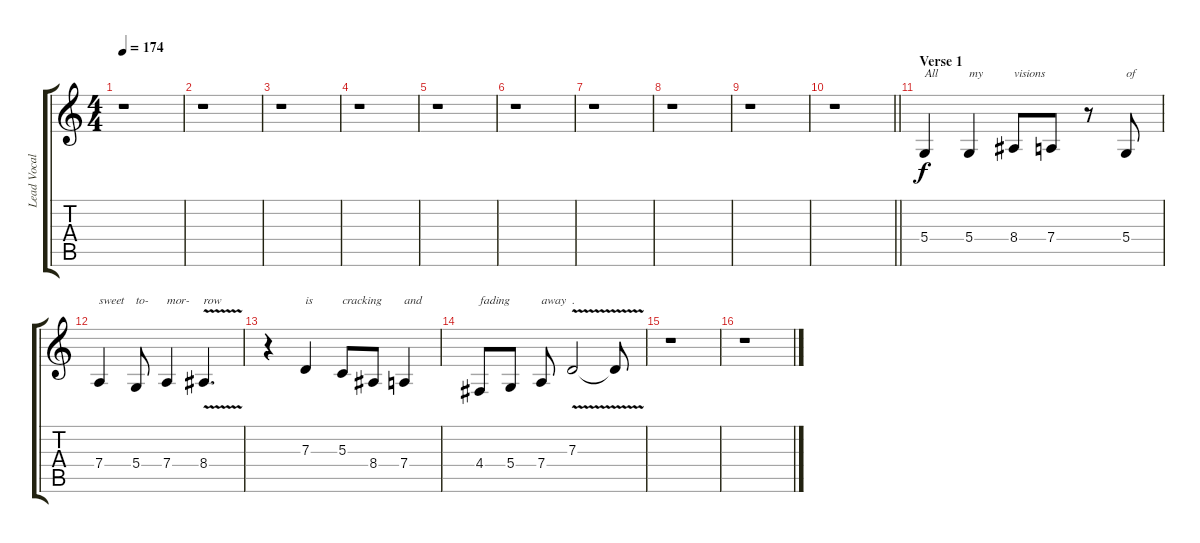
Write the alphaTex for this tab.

\track ("Lead Vocal+Lyrics" "Lead Vocal") {instrument clarinet}
\staff {score tabs}
\tuning (E4 B3 G3 D3 A2 E2) {hide}
\ts (4 4)
\tempo 174
\clef g2
\ks c
r.1{dy f} |
r.1 |
r.1 |
r.1 |
r.1 |
r.1 |
r.1 |
r.1 |
r.1 |
\barLineRight lightlight
r.1 |
\section ("" "Verse 1")
5.4.4{txt "All"} 5.4.4{txt "my"} 8.4.8{txt "visions"} 7.4.8 r.8 5.4.8{txt "of"} |
7.4.4{txt "sweet"} 5.4.8{txt "to-"} 7.4.4{txt "mor-"} 8.4{v}.4{d txt "row"} |
r.4 7.3.4{txt "is"} 5.3.8{txt "cracking"} 8.4.8 7.4.4{txt "and"} |
4.4.8{txt "fading"} 5.4.8 7.4.8{txt "away"} 7.3{v}.2{txt "."} 7.3{t}.8 |
r.1 |
r.1
